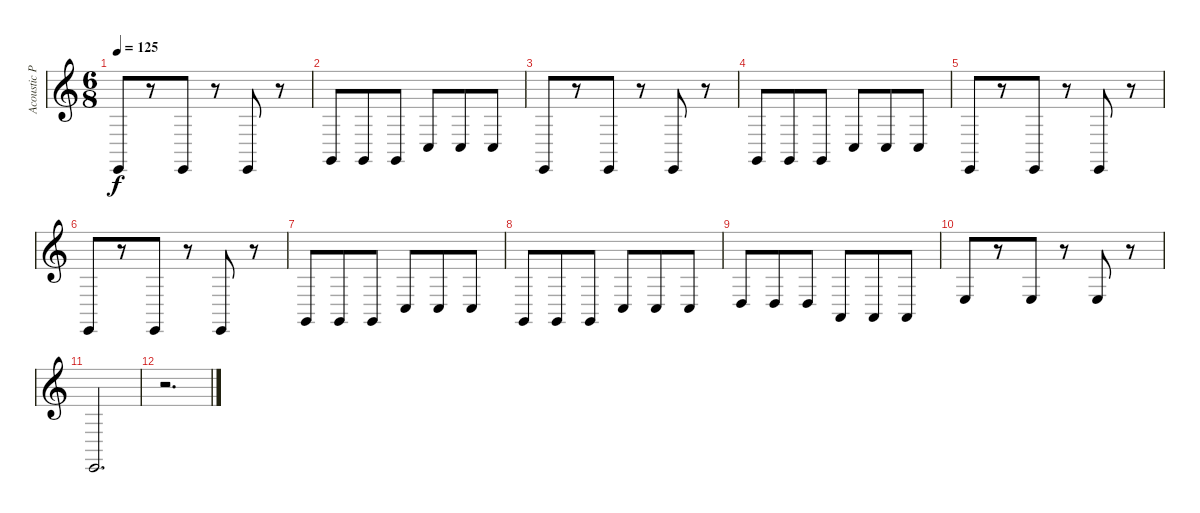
\track ("Acoustic Piano (Staff 1)" "Acoustic P") {instrument acousticgrandpiano}
\staff {score}
\tuning (E4 B3 G3 D3 A2 E2 B1) {hide}
\ts (6 8)
\tempo 125
\clef g2
\ks c
0.6.8{dy f} r.8 0.6.8 r.8 0.6.8 r.8 |
3.6.8 3.6.8 3.6.8 3.5.8 3.5.8 3.5.8 |
0.6.8 r.8 0.6.8 r.8 0.6.8 r.8 |
3.6.8 3.6.8 3.6.8 3.5.8 3.5.8 3.5.8 |
0.6.8 r.8 0.6.8 r.8 0.6.8 r.8 |
0.6.8 r.8 0.6.8 r.8 0.6.8 r.8 |
3.6.8 3.6.8 3.6.8 3.5.8 3.5.8 3.5.8 |
3.6.8 3.6.8 3.6.8 3.5.8 3.5.8 3.5.8 |
0.4.8 0.4.8 0.4.8 0.5.8 0.5.8 0.5.8 |
2.4.8 r.8 2.4.8 r.8 2.4.8 r.8 |
0.6.2{d} |
r.2{d}
